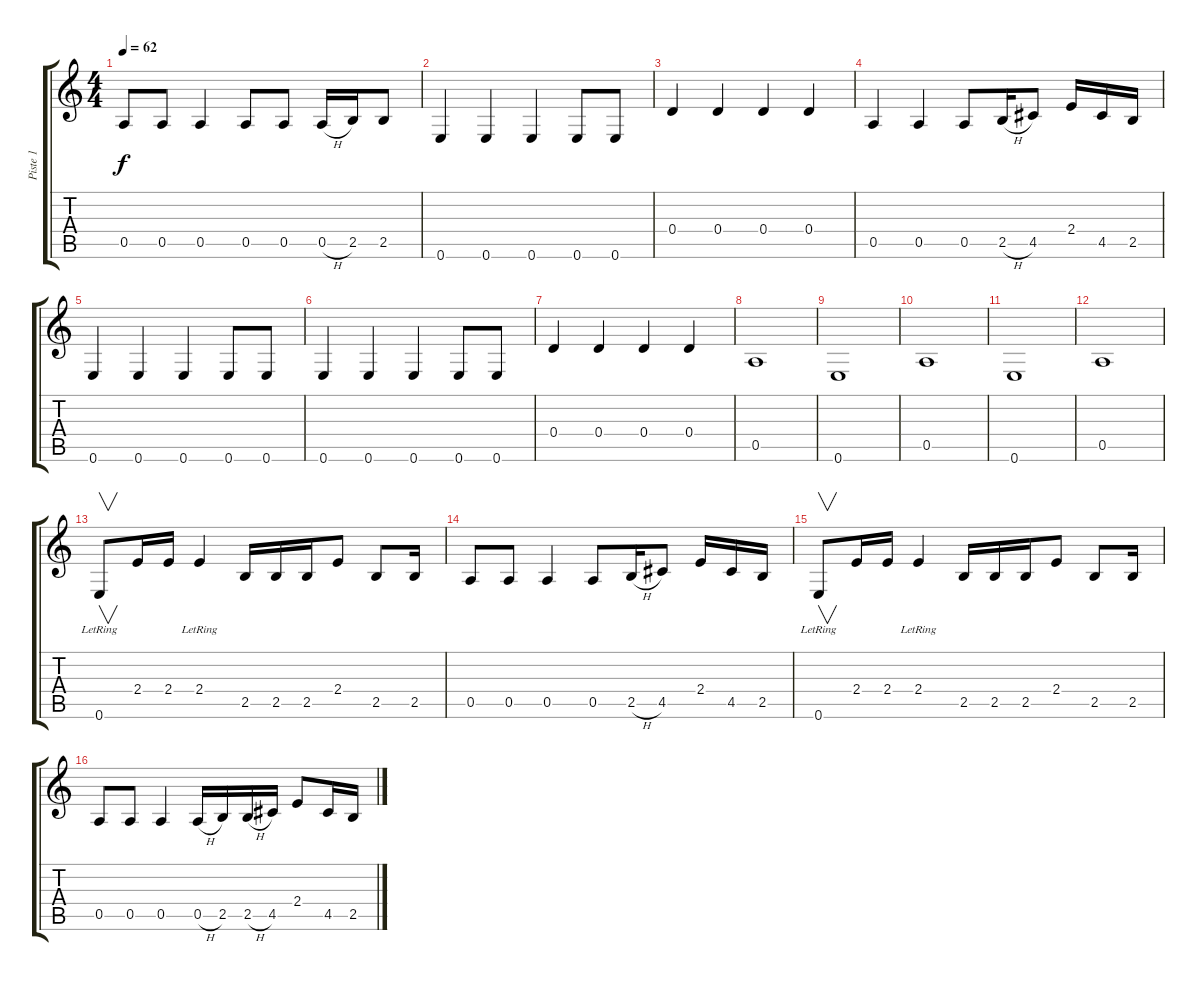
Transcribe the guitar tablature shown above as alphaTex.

\track ("Piste 1" "Piste 1") {instrument acousticbass}
\staff {score tabs}
\tuning (E4 B3 G3 D3 A2 E2) {hide}
\ts (4 4)
\tempo 62
\clef g2
\ks c
0.5.8{dy f} 0.5.8 0.5.4 0.5.8 0.5.8 0.5{h}.16 2.5.16 2.5.8 |
0.6.4 0.6.4 0.6.4 0.6.8 0.6.8 |
0.4.4 0.4.4 0.4.4 0.4.4 |
0.5.4 0.5.4 0.5.8 2.5{h}.16 4.5.8 2.4.16 4.5.16 2.5.16 |
0.6.4 0.6.4 0.6.4 0.6.8 0.6.8 |
0.6.4 0.6.4 0.6.4 0.6.8 0.6.8 |
0.4.4 0.4.4 0.4.4 0.4.4 |
0.5.1 |
0.6.1 |
0.5.1 |
0.6.1 |
0.5.1 |
0.6{lr}.8{v} 2.4.16 2.4.16 2.4{lr}.4 2.5.16 2.5.16 2.5.16 2.4.8 2.5.8 2.5.16 |
0.5.8 0.5.8 0.5.4 0.5.8 2.5{h}.16 4.5.8 2.4.16 4.5.16 2.5.16 |
0.6{lr}.8{v} 2.4.16 2.4.16 2.4{lr}.4 2.5.16 2.5.16 2.5.16 2.4.8 2.5.8 2.5.16 |
0.5.8 0.5.8 0.5.4 0.5{h}.16 2.5.16 2.5{h}.16 4.5.16 2.4.8 4.5.16 2.5.16
